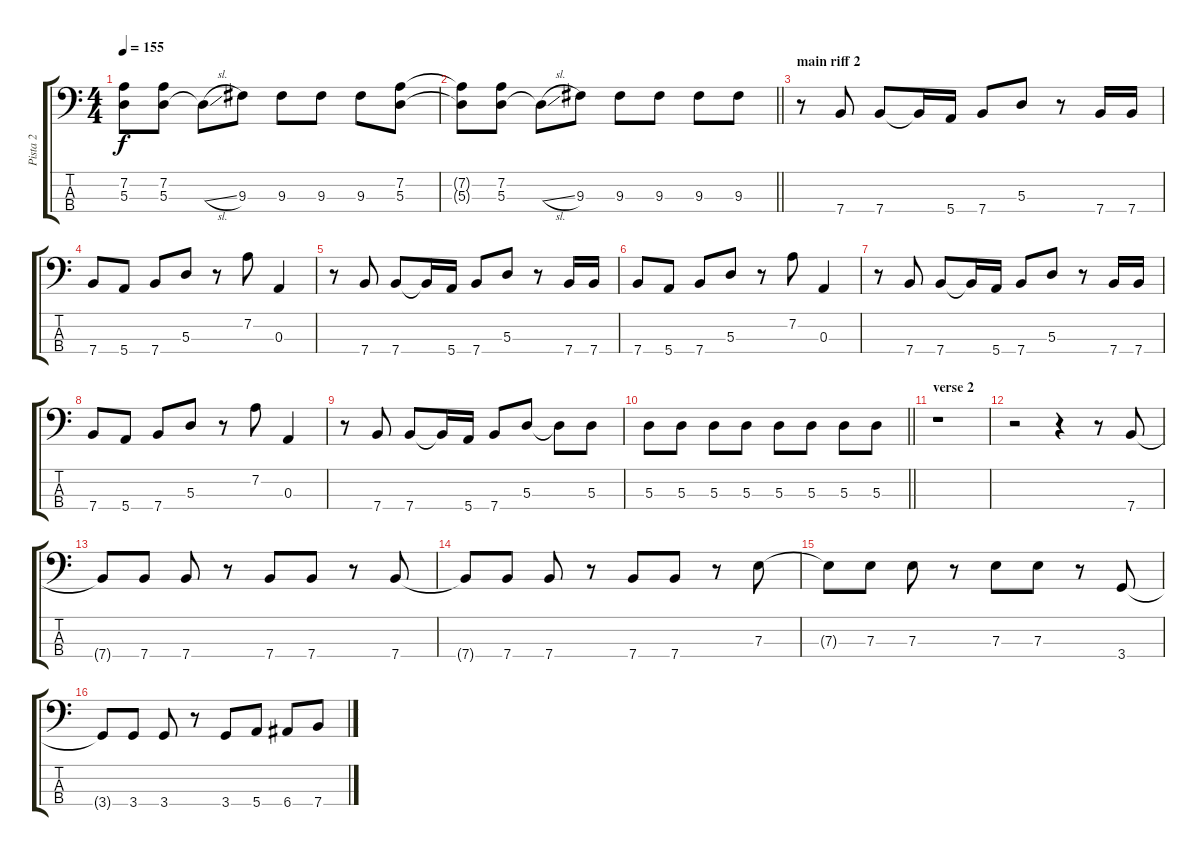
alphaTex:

\track ("Pista 2" "Pista 2") {instrument electricbassfinger}
\staff {score tabs}
\tuning (G2 D2 A1 E1) {hide}
\ts (4 4)
\tempo 155
\clef f4
\ks c
(7.2{t} 5.3{t}).8{dy f} (7.2 5.3).8 5.3{sl t}.8 9.3.8 9.3.8 9.3.8 9.3.8 (7.2 5.3).8 |
\barLineRight lightlight
(7.2{t} 5.3{t}).8 (7.2 5.3).8 5.3{sl t}.8 9.3.8 9.3.8 9.3.8 9.3.8 9.3.8 |
\section ("" "main riff 2")
r.8 7.4.8 7.4.8 7.4{t}.16 5.4.16 7.4.8 5.3.8 r.8 7.4.16 7.4.16 |
7.4.8 5.4.8 7.4.8 5.3.8 r.8 7.2.8 0.3.4 |
r.8 7.4.8 7.4.8 7.4{t}.16 5.4.16 7.4.8 5.3.8 r.8 7.4.16 7.4.16 |
7.4.8 5.4.8 7.4.8 5.3.8 r.8 7.2.8 0.3.4 |
r.8 7.4.8 7.4.8 7.4{t}.16 5.4.16 7.4.8 5.3.8 r.8 7.4.16 7.4.16 |
7.4.8 5.4.8 7.4.8 5.3.8 r.8 7.2.8 0.3.4 |
r.8 7.4.8 7.4.8 7.4{t}.16 5.4.16 7.4.8 5.3.8 5.3{t}.8 5.3.8 |
\barLineRight lightlight
5.3.8 5.3.8 5.3.8 5.3.8 5.3.8 5.3.8 5.3.8 5.3.8 |
\section ("" "verse 2")
r.1 |
r.2 r.4 r.8 7.4.8 |
7.4{t}.8 7.4.8 7.4.8 r.8 7.4.8 7.4.8 r.8 7.4.8 |
7.4{t}.8 7.4.8 7.4.8 r.8 7.4.8 7.4.8 r.8 7.3.8 |
7.3{t}.8 7.3.8 7.3.8 r.8 7.3.8 7.3.8 r.8 3.4.8 |
3.4{t}.8 3.4.8 3.4.8 r.8 3.4.8 5.4.8 6.4.8 7.4.8
